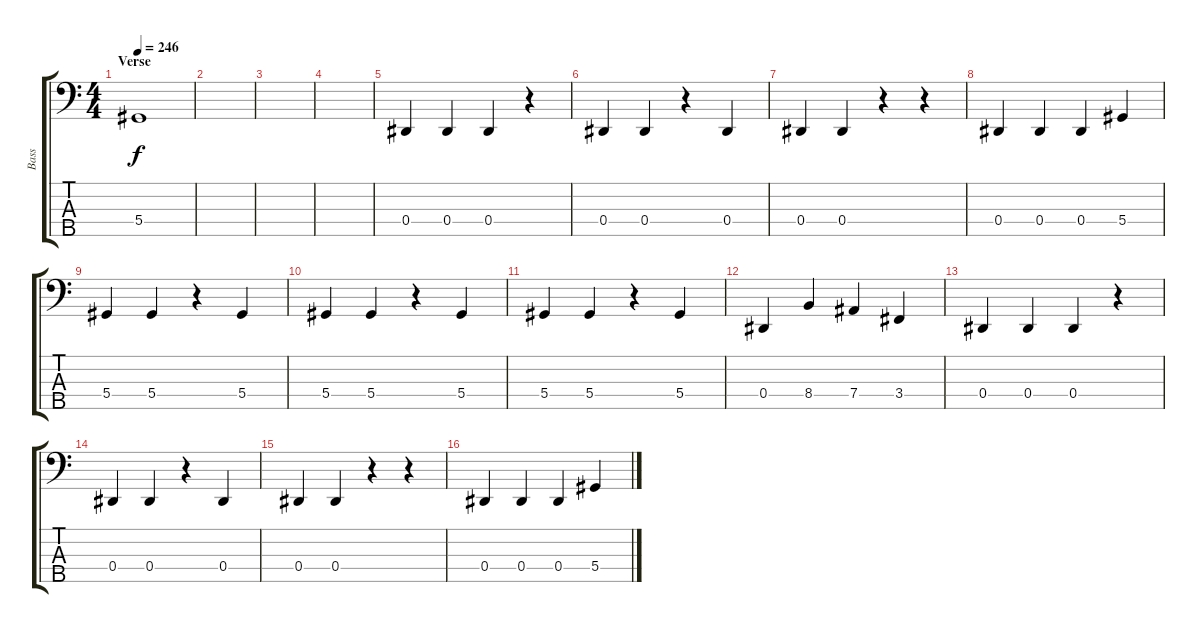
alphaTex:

\track ("Bass" "Bass") {instrument electricbassfinger}
\staff {score tabs}
\tuning (Gb2 Db2 Ab1 Eb1 Bb0) {hide}
\ts (4 4)
\section ("" "Verse ")
\tempo 246
\clef f4
\ks c
5.4.1{dy f} |
|
|
|
0.4.4 0.4.4 0.4.4 r.4 |
0.4.4 0.4.4 r.4 0.4.4 |
0.4.4 0.4.4 r.4 r.4 |
0.4.4 0.4.4 0.4.4 5.4.4 |
5.4.4 5.4.4 r.4 5.4.4 |
5.4.4 5.4.4 r.4 5.4.4 |
5.4.4 5.4.4 r.4 5.4.4 |
0.4.4 8.4.4 7.4.4 3.4.4 |
0.4.4 0.4.4 0.4.4 r.4 |
0.4.4 0.4.4 r.4 0.4.4 |
0.4.4 0.4.4 r.4 r.4 |
0.4.4 0.4.4 0.4.4 5.4.4
